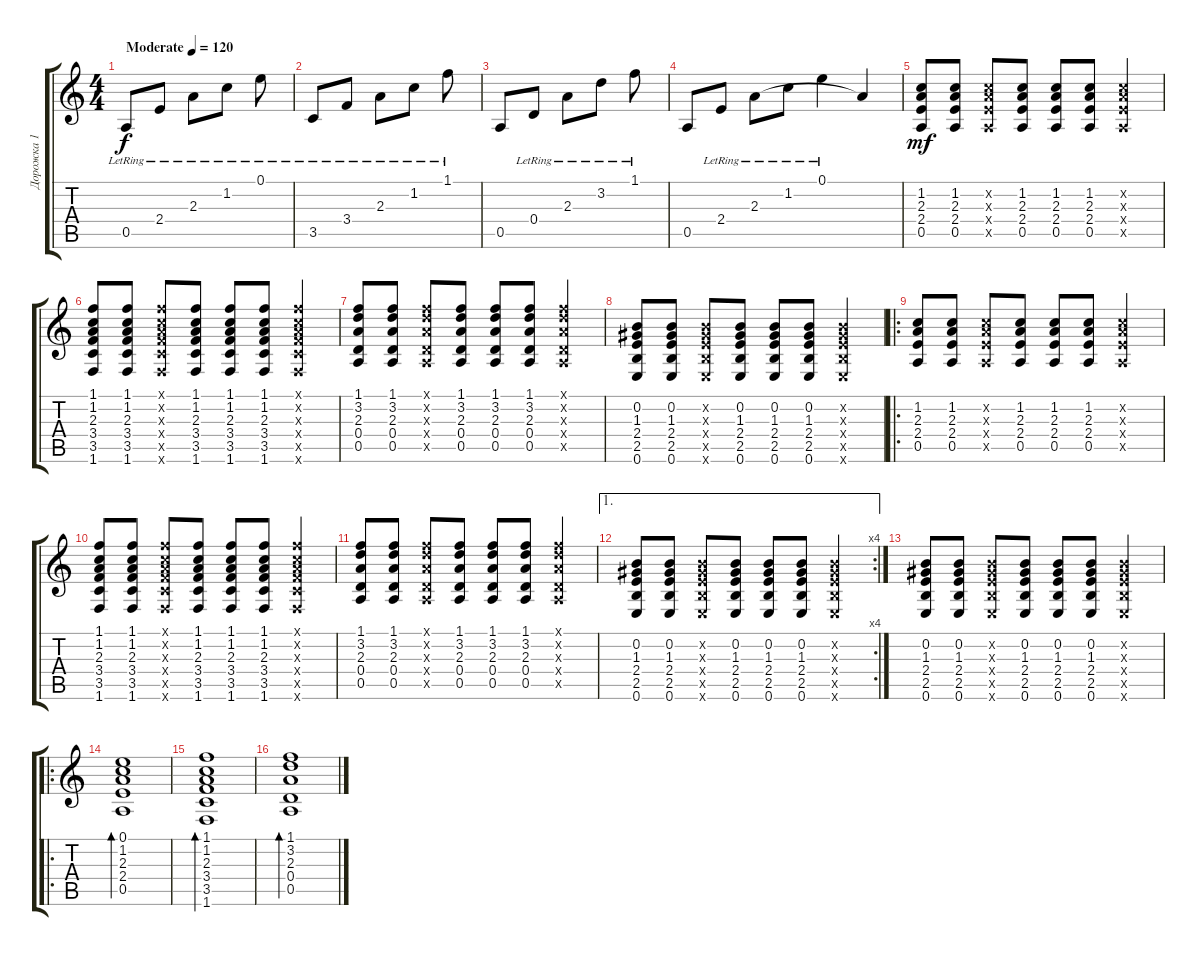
\track ("Дорожка 1" "Дорожка 1") {instrument acousticguitarsteel}
\staff {score tabs}
\tuning (E4 B3 G3 D3 A2 E2) {hide}
\ts (4 4)
\tempo (120 "Moderate")
\clef g2
\ks c
0.5{lr}.8{dy f instrument acousticguitarsteel} 2.4{lr}.8 2.3{lr}.8 1.2{lr}.8 0.1{lr}.8 |
3.5{lr}.8 3.4{lr}.8 2.3{lr}.8 1.2{lr}.8 1.1{lr}.8 |
0.5.8 0.4{lr}.8 2.3{lr}.8 3.2{lr}.8 1.1{lr}.8 |
0.5.8 2.4{lr}.8 2.3{lr}.8 1.2{lr}.8 0.1{lr}.4 2.3{t}.4 |
(1.2 2.3 2.4 0.5).8{dy mf} (1.2 2.3 2.4 0.5).8 (1.2{x} 2.3{x} 2.4{x} 0.5{x}).8 (1.2 2.3 2.4 0.5).8 (1.2 2.3 2.4 0.5).8 (1.2 2.3 2.4 0.5).8 (1.2{x} 2.3{x} 2.4{x} 0.5{x}).4 |
(1.1 1.2 2.3 3.4 3.5 1.6).8 (1.1 1.2 2.3 3.4 3.5 1.6).8 (1.1{x} 1.2{x} 2.3{x} 3.4{x} 3.5{x} 1.6{x}).8 (1.1 1.2 2.3 3.4 3.5 1.6).8 (1.1 1.2 2.3 3.4 3.5 1.6).8 (1.1 1.2 2.3 3.4 3.5 1.6).8 (1.1{x} 1.2{x} 2.3{x} 3.4{x} 3.5{x} 1.6{x}).4 |
(1.1 3.2 2.3 0.4 0.5).8 (1.1 3.2 2.3 0.4 0.5).8 (1.1{x} 3.2{x} 2.3{x} 0.4{x} 0.5{x}).8 (1.1 3.2 2.3 0.4 0.5).8 (1.1 3.2 2.3 0.4 0.5).8 (1.1 3.2 2.3 0.4 0.5).8 (1.1{x} 3.2{x} 2.3{x} 0.4{x} 0.5{x}).4 |
(0.2 1.3 2.4 2.5 0.6).8 (0.2 1.3 2.4 2.5 0.6).8 (0.2{x} 1.3{x} 2.4{x} 2.5{x} 0.6{x}).8 (0.2 1.3 2.4 2.5 0.6).8 (0.2 1.3 2.4 2.5 0.6).8 (0.2 1.3 2.4 2.5 0.6).8 (0.2{x} 1.3{x} 2.4{x} 2.5{x} 0.6{x}).4 |
\ro
(1.2 2.3 2.4 0.5).8 (1.2 2.3 2.4 0.5).8 (1.2{x} 2.3{x} 2.4{x} 0.5{x}).8 (1.2 2.3 2.4 0.5).8 (1.2 2.3 2.4 0.5).8 (1.2 2.3 2.4 0.5).8 (1.2{x} 2.3{x} 2.4{x} 0.5{x}).4 |
(1.1 1.2 2.3 3.4 3.5 1.6).8 (1.1 1.2 2.3 3.4 3.5 1.6).8 (1.1{x} 1.2{x} 2.3{x} 3.4{x} 3.5{x} 1.6{x}).8 (1.1 1.2 2.3 3.4 3.5 1.6).8 (1.1 1.2 2.3 3.4 3.5 1.6).8 (1.1 1.2 2.3 3.4 3.5 1.6).8 (1.1{x} 1.2{x} 2.3{x} 3.4{x} 3.5{x} 1.6{x}).4 |
(1.1 3.2 2.3 0.4 0.5).8 (1.1 3.2 2.3 0.4 0.5).8 (1.1{x} 3.2{x} 2.3{x} 0.4{x} 0.5{x}).8 (1.1 3.2 2.3 0.4 0.5).8 (1.1 3.2 2.3 0.4 0.5).8 (1.1 3.2 2.3 0.4 0.5).8 (1.1{x} 3.2{x} 2.3{x} 0.4{x} 0.5{x}).4 |
\ae 1
\rc 4
(0.2 1.3 2.4 2.5 0.6).8 (0.2 1.3 2.4 2.5 0.6).8 (0.2{x} 1.3{x} 2.4{x} 2.5{x} 0.6{x}).8 (0.2 1.3 2.4 2.5 0.6).8 (0.2 1.3 2.4 2.5 0.6).8 (0.2 1.3 2.4 2.5 0.6).8 (0.2{x} 1.3{x} 2.4{x} 2.5{x} 0.6{x}).4 |
(0.2 1.3 2.4 2.5 0.6).8 (0.2 1.3 2.4 2.5 0.6).8 (0.2{x} 1.3{x} 2.4{x} 2.5{x} 0.6{x}).8 (0.2 1.3 2.4 2.5 0.6).8 (0.2 1.3 2.4 2.5 0.6).8 (0.2 1.3 2.4 2.5 0.6).8 (0.2{x} 1.3{x} 2.4{x} 2.5{x} 0.6{x}).4 |
\ro
(0.1 1.2 2.3 2.4 0.5).1{bd 120} |
(1.1 1.2 2.3 3.4 3.5 1.6).1{bd 120} |
(1.1 3.2 2.3 0.4 0.5).1{bd 120}
